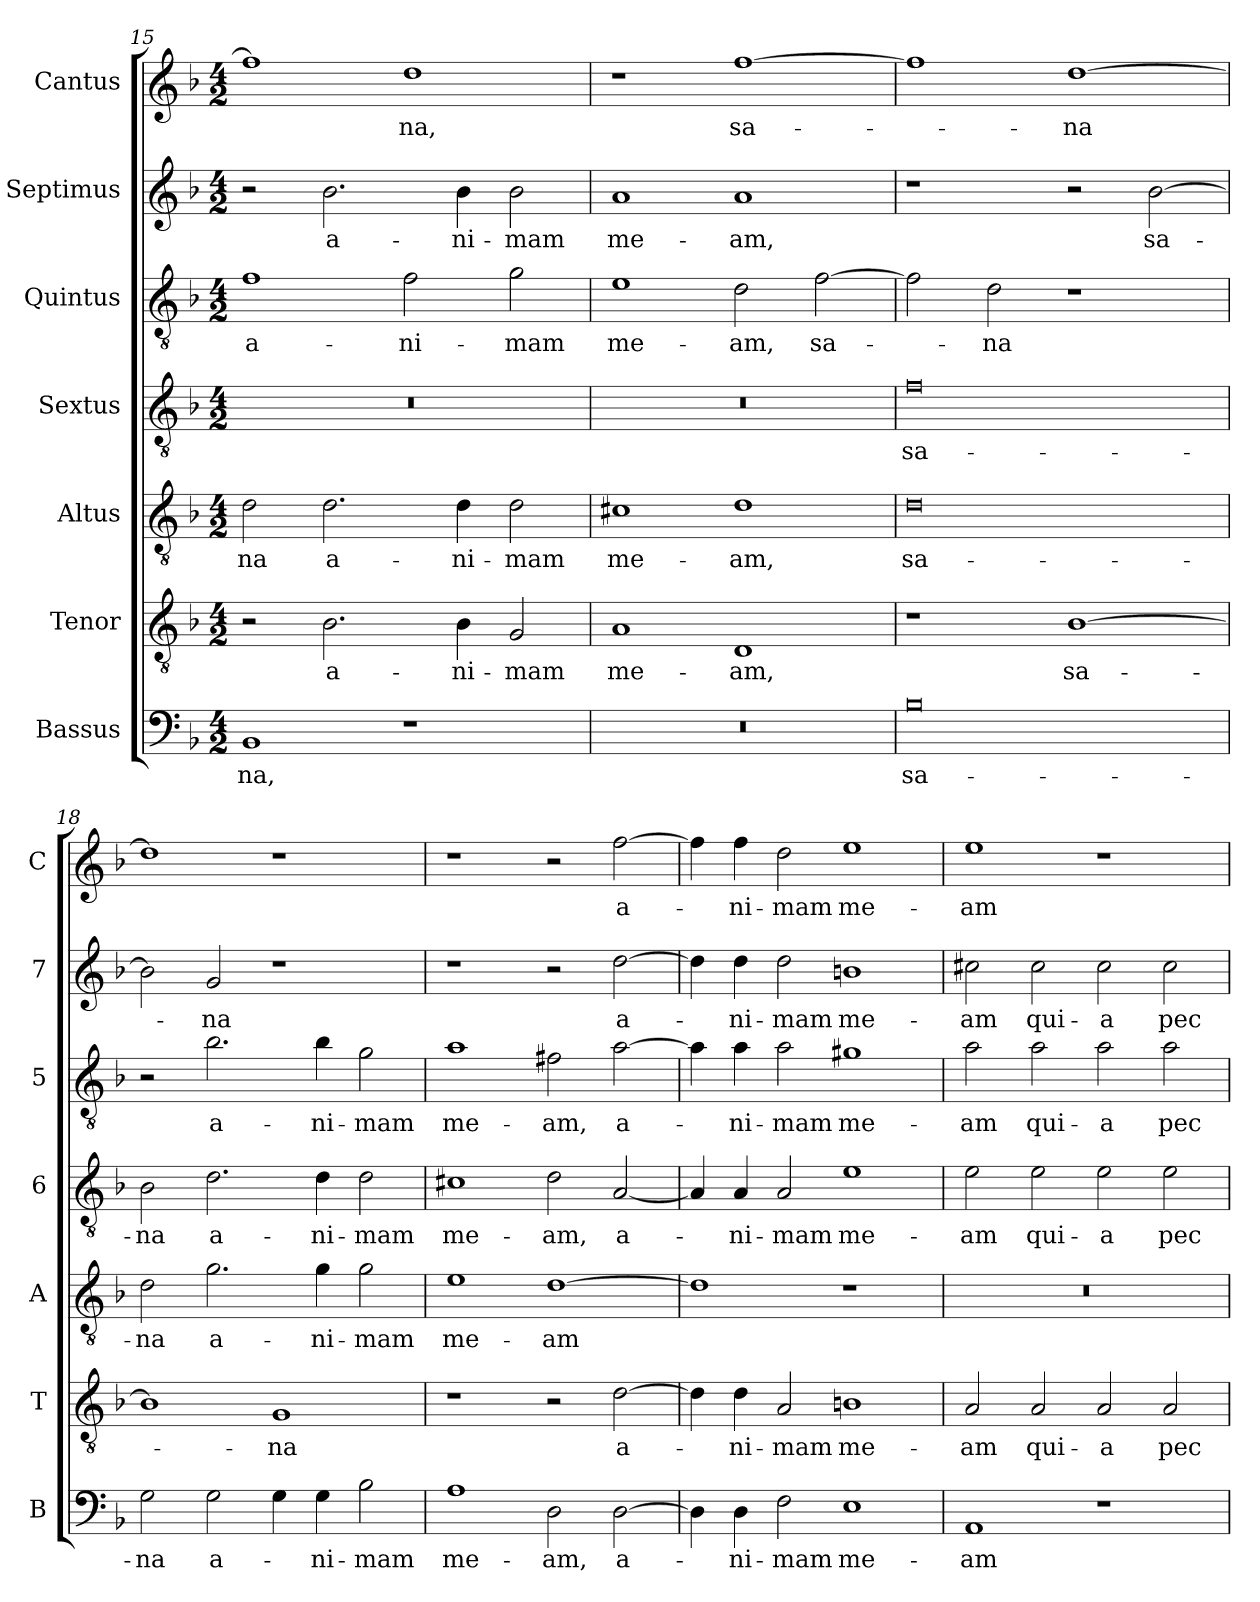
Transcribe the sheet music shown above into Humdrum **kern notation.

**kern	**text	**kern	**text	**kern	**text	**kern	**text	**kern	**text	**kern	**text	**kern	**text
*part7	*part7	*part6	*part6	*part5	*part5	*part4	*part4	*part3	*part3	*part2	*part2	*part1	*part1
*staff7	*staff7	*staff6	*staff6	*staff5	*staff5	*staff4	*staff4	*staff3	*staff3	*staff2	*staff2	*staff1	*staff1
*I"Bassus	*	*I"Tenor	*	*I"Altus	*	*I"Sextus	*	*I"Quintus	*	*I"Septimus	*	*I"Cantus	*
*I'B	*	*I'T	*	*I'A	*	*I'6	*	*I'5	*	*I'7	*	*I'C	*
*clefF4	*	*clefGv2	*	*clefGv2	*	*clefGv2	*	*clefGv2	*	*clefG2	*	*clefG2	*
*k[b-]	*	*k[b-]	*	*k[b-]	*	*k[b-]	*	*k[b-]	*	*k[b-]	*	*k[b-]	*
*F:	*	*F:	*	*F:	*	*F:	*	*F:	*	*F:	*	*F:	*
*M4/2	*	*M4/2	*	*M4/2	*	*M4/2	*	*M4/2	*	*M4/2	*	*M4/2	*
=15	=15	=15	=15	=15	=15	=15	=15	=15	=15	=15	=15	=15	=15
!	!LO:LY:b	!	!	!	!LO:LY:b	!	!	!	!LO:LY:b	!	!	!	!
1BB-	-na,	2r	.	2d\	-na	0r	.	1f	a-	2r	.	1ff]	.
!	!	!	!LO:LY:b	!	!LO:LY:b	!	!	!	!	!	!LO:LY:b	!	!
.	.	2.B-\	a-	2.d\	a-	.	.	.	.	2.b-\	a-	.	.
!	!	!	!	!	!	!	!	!	!LO:LY:b	!	!	!	!LO:LY:b
1r	.	.	.	.	.	.	.	2f\	-ni-	.	.	1dd	-na,
!	!	!	!LO:LY:b	!	!LO:LY:b	!	!	!	!	!	!LO:LY:b	!	!
.	.	4B-\	-ni-	4d\	-ni-	.	.	.	.	4b-\	-ni-	.	.
!	!	!	!LO:LY:b	!	!LO:LY:b	!	!	!	!LO:LY:b	!	!LO:LY:b	!	!
.	.	2G/	-mam	2d\	-mam	.	.	2g\	-mam	2b-\	-mam	.	.
=16	=16	=16	=16	=16	=16	=16	=16	=16	=16	=16	=16	=16	=16
!	!	!	!LO:LY:b	!	!LO:LY:b	!	!	!	!LO:LY:b	!	!LO:LY:b	!	!
0r	.	1A	me-	1c#X	me-	0r	.	1e	me-	1a	me-	1r	.
!	!	!	!LO:LY:b	!	!LO:LY:b	!	!	!	!LO:LY:b	!	!LO:LY:b	!	!LO:LY:b
.	.	1D	-am,	1d	-am,	.	.	2d\	-am,	1a	-am,	[1ff	sa-
!	!	!	!	!	!	!	!	!	!LO:LY:b	!	!	!	!
.	.	.	.	.	.	.	.	[2f\	sa-	.	.	.	.
=17	=17	=17	=17	=17	=17	=17	=17	=17	=17	=17	=17	=17	=17
!	!LO:LY:b	!	!	!	!LO:LY:b	!	!LO:LY:b	!	!	!	!	!	!
0B-	sa-	1r	.	0d	sa-	0f	sa-	2f\]	.	1r	.	1ff]	.
!	!	!	!	!	!	!	!	!	!LO:LY:b	!	!	!	!
.	.	.	.	.	.	.	.	2d\	-na	.	.	.	.
!	!	!	!LO:LY:b	!	!	!	!	!	!	!	!	!	!LO:LY:b
.	.	[1B-	sa-	.	.	.	.	1r	.	2r	.	[1dd	-na
!	!	!	!	!	!	!	!	!	!	!	!LO:LY:b	!	!
.	.	.	.	.	.	.	.	.	.	[2b-\	sa-	.	.
=18	=18	=18	=18	=18	=18	=18	=18	=18	=18	=18	=18	=18	=18
!	!LO:LY:b	!	!	!	!LO:LY:b	!	!LO:LY:b	!	!	!	!	!	!
2G\	-na	1B-]	.	2d\	-na	2B-\	-na	2r	.	2b-\]	.	1dd]	.
!	!LO:LY:b	!	!	!	!LO:LY:b	!	!LO:LY:b	!	!LO:LY:b	!	!LO:LY:b	!	!
2G\	a-	.	.	2.g\	a-	2.d\	a-	2.b-\	a-	2g/	-na	.	.
!	!	!	!LO:LY:b	!	!	!	!	!	!	!	!	!	!
4G\	.	1G	-na	.	.	.	.	.	.	1r	.	1r	.
!	!LO:LY:b	!	!	!	!LO:LY:b	!	!LO:LY:b	!	!LO:LY:b	!	!	!	!
4G\	-ni-	.	.	4g\	-ni-	4d\	-ni-	4b-\	-ni-	.	.	.	.
!	!LO:LY:b	!	!	!	!LO:LY:b	!	!LO:LY:b	!	!LO:LY:b	!	!	!	!
2B-\	-mam	.	.	2g\	-mam	2d\	-mam	2g\	-mam	.	.	.	.
=19	=19	=19	=19	=19	=19	=19	=19	=19	=19	=19	=19	=19	=19
!	!LO:LY:b	!	!	!	!LO:LY:b	!	!LO:LY:b	!	!LO:LY:b	!	!	!	!
1A	me-	1r	.	1e	me-	1c#X	me-	1a	me-	1r	.	1r	.
!	!LO:LY:b	!	!	!	!LO:LY:b	!	!LO:LY:b	!	!LO:LY:b	!	!	!	!
2D\	-am,	2r	.	[1d	-am	2d\	-am,	2f#X\	-am,	2r	.	2r	.
!	!LO:LY:b	!	!LO:LY:b	!	!	!	!LO:LY:b	!	!LO:LY:b	!	!LO:LY:b	!	!LO:LY:b
[2D\	a-	[2d\	a-	.	.	[2A/	a-	[2a\	a-	[2dd\	a-	[2ff\	a-
=20	=20	=20	=20	=20	=20	=20	=20	=20	=20	=20	=20	=20	=20
4D\]	.	4d\]	.	1d]	.	4A/]	.	4a\]	.	4dd\]	.	4ff\]	.
!	!LO:LY:b	!	!LO:LY:b	!	!	!	!LO:LY:b	!	!LO:LY:b	!	!LO:LY:b	!	!LO:LY:b
4D\	-ni-	4d\	-ni-	.	.	4A/	-ni-	4a\	-ni-	4dd\	-ni-	4ff\	-ni-
!	!LO:LY:b	!	!LO:LY:b	!	!	!	!LO:LY:b	!	!LO:LY:b	!	!LO:LY:b	!	!LO:LY:b
2F\	-mam	2A/	-mam	.	.	2A/	-mam	2a\	-mam	2dd\	-mam	2dd\	-mam
!	!LO:LY:b	!	!LO:LY:b	!	!	!	!LO:LY:b	!	!LO:LY:b	!	!LO:LY:b	!	!LO:LY:b
1E	me-	1Bn	me-	1r	.	1e	me-	1g#X	me-	1bn	me-	1ee	me-
=21	=21	=21	=21	=21	=21	=21	=21	=21	=21	=21	=21	=21	=21
!	!LO:LY:b	!	!LO:LY:b	!	!	!	!LO:LY:b	!	!LO:LY:b	!	!LO:LY:b	!	!LO:LY:b
1AA	-am	2A/	-am	0r	.	2e\	-am	2a\	-am	2cc#X\	-am	1ee	-am
!	!	!	!LO:LY:b	!	!	!	!LO:LY:b	!	!LO:LY:b	!	!LO:LY:b	!	!
.	.	2A/	qui-	.	.	2e\	qui-	2a\	qui-	2cc#\	qui-	.	.
!	!	!	!LO:LY:b	!	!	!	!LO:LY:b	!	!LO:LY:b	!	!LO:LY:b	!	!
1r	.	2A/	-a	.	.	2e\	-a	2a\	-a	2cc#\	-a	1r	.
!	!	!	!LO:LY:b	!	!	!	!LO:LY:b	!	!LO:LY:b	!	!LO:LY:b	!	!
.	.	2A/	pec-	.	.	2e\	pec-	2a\	pec-	2cc#\	pec-	.	.
=	=	=	=	=	=	=	=	=	=	=	=	=	=
*-	*-	*-	*-	*-	*-	*-	*-	*-	*-	*-	*-	*-	*-
